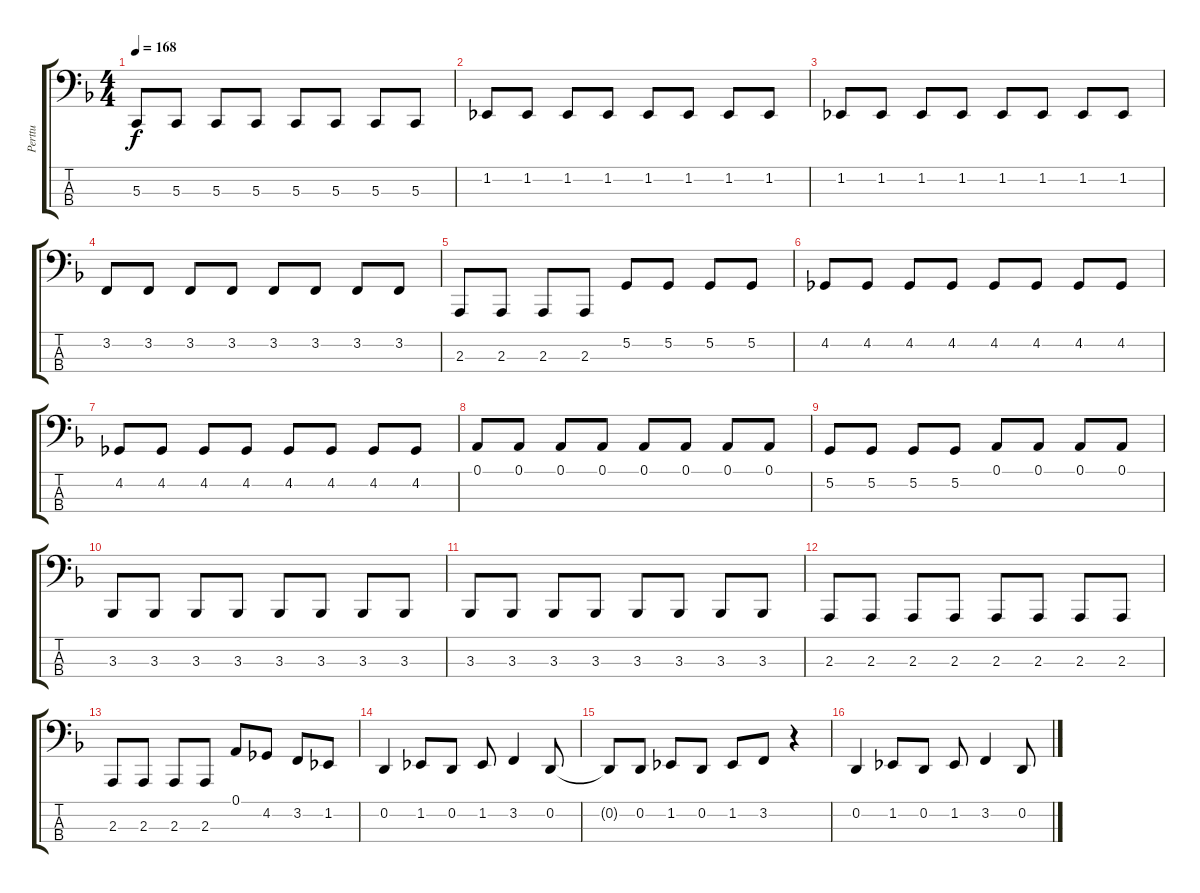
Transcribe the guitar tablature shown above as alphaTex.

\track ("Perttu" "Perttu") {instrument pizzicatostrings}
\staff {score tabs}
\tuning (A2 D2 G1 C1) {hide}
\ts (4 4)
\tempo 168
\clef f4
\ks f
5.3.8{dy f} 5.3.8 5.3.8 5.3.8 5.3.8 5.3.8 5.3.8 5.3.8 |
1.2.8 1.2.8 1.2.8 1.2.8 1.2.8 1.2.8 1.2.8 1.2.8 |
1.2.8 1.2.8 1.2.8 1.2.8 1.2.8 1.2.8 1.2.8 1.2.8 |
3.2.8 3.2.8 3.2.8 3.2.8 3.2.8 3.2.8 3.2.8 3.2.8 |
2.3.8 2.3.8 2.3.8 2.3.8 5.2.8 5.2.8 5.2.8 5.2.8 |
4.2.8 4.2.8 4.2.8 4.2.8 4.2.8 4.2.8 4.2.8 4.2.8 |
4.2.8 4.2.8 4.2.8 4.2.8 4.2.8 4.2.8 4.2.8 4.2.8 |
0.1.8 0.1.8 0.1.8 0.1.8 0.1.8 0.1.8 0.1.8 0.1.8 |
5.2.8 5.2.8 5.2.8 5.2.8 0.1.8 0.1.8 0.1.8 0.1.8 |
3.3.8 3.3.8 3.3.8 3.3.8 3.3.8 3.3.8 3.3.8 3.3.8 |
3.3.8 3.3.8 3.3.8 3.3.8 3.3.8 3.3.8 3.3.8 3.3.8 |
2.3.8 2.3.8 2.3.8 2.3.8 2.3.8 2.3.8 2.3.8 2.3.8 |
2.3.8 2.3.8 2.3.8 2.3.8 0.1.8{volume 16} 4.2.8 3.2.8 1.2.8 |
0.2.4 1.2.8 0.2.8 1.2.8 3.2.4 0.2.8 |
0.2{t}.8 0.2.8 1.2.8 0.2.8 1.2.8 3.2.8 r.4 |
0.2.4 1.2.8 0.2.8 1.2.8 3.2.4 0.2.8
